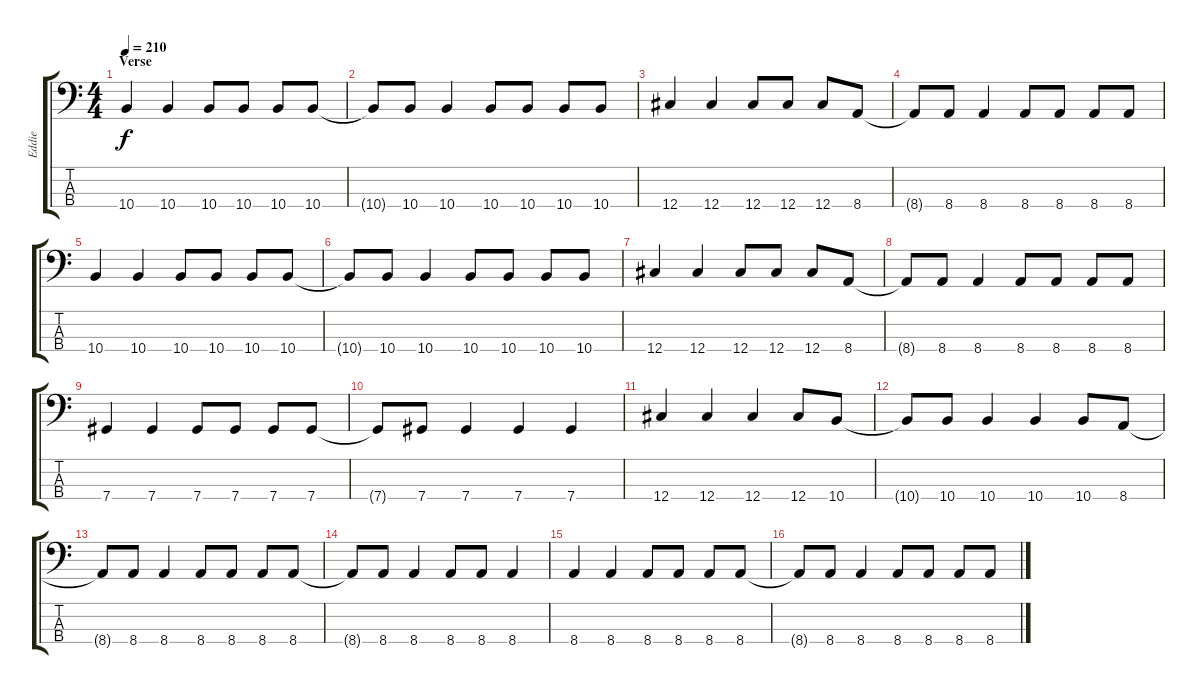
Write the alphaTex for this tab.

\track ("Eddie" "Eddie") {instrument electricbasspick}
\staff {score tabs}
\tuning (Gb2 Db2 Ab1 Db1) {hide}
\ts (4 4)
\section ("" "Verse")
\tempo 210
\clef f4
\ks c
10.4.4{dy f} 10.4.4 10.4.8 10.4.8 10.4.8 10.4.8 |
10.4{t}.8 10.4.8 10.4.4 10.4.8 10.4.8 10.4.8 10.4.8 |
12.4.4 12.4.4 12.4.8 12.4.8 12.4.8 8.4.8 |
8.4{t}.8 8.4.8 8.4.4 8.4.8 8.4.8 8.4.8 8.4.8 |
10.4.4 10.4.4 10.4.8 10.4.8 10.4.8 10.4.8 |
10.4{t}.8 10.4.8 10.4.4 10.4.8 10.4.8 10.4.8 10.4.8 |
12.4.4 12.4.4 12.4.8 12.4.8 12.4.8 8.4.8 |
8.4{t}.8 8.4.8 8.4.4 8.4.8 8.4.8 8.4.8 8.4.8 |
7.4.4 7.4.4 7.4.8 7.4.8 7.4.8 7.4.8 |
7.4{t}.8 7.4.8 7.4.4 7.4.4 7.4.4 |
12.4.4 12.4.4 12.4.4 12.4.8 10.4.8 |
10.4{t}.8 10.4.8 10.4.4 10.4.4 10.4.8 8.4.8 |
8.4{t}.8 8.4.8 8.4.4 8.4.8 8.4.8 8.4.8 8.4.8 |
8.4{t}.8 8.4.8 8.4.4 8.4.8 8.4.8 8.4.4 |
8.4.4 8.4.4 8.4.8 8.4.8 8.4.8 8.4.8 |
8.4{t}.8 8.4.8 8.4.4 8.4.8 8.4.8 8.4.8 8.4.8
